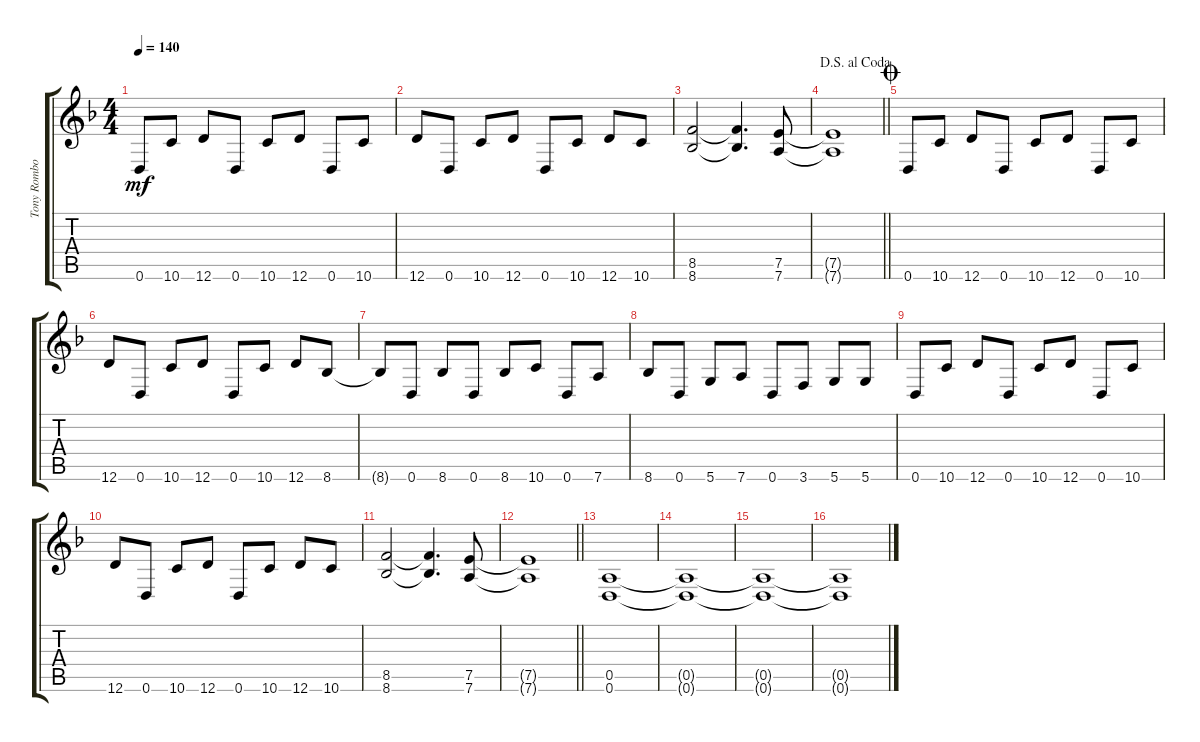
\track ("Tony Rombola" "Tony Rombo") {instrument distortionguitar}
\staff {score tabs}
\tuning (E4 B3 G3 D3 A2 D2) {hide}
\ts (4 4)
\tempo 140
\clef g2
\ks f
0.6.8{dy mf} 10.6.8 12.6.8 0.6.8 10.6.8 12.6.8 0.6.8 10.6.8 |
12.6.8 0.6.8 10.6.8 12.6.8 0.6.8 10.6.8 12.6.8 10.6.8 |
(8.5 8.6).2 (8.5{t} 8.6{t}).4{d} (7.5 7.6).8 |
\jump dalsegnoalcoda
\barLineRight lightlight
(7.5{t} 7.6{t}).1 |
\jump coda
0.6.8 10.6.8 12.6.8 0.6.8 10.6.8 12.6.8 0.6.8 10.6.8 |
12.6.8 0.6.8 10.6.8 12.6.8 0.6.8 10.6.8 12.6.8 8.6.8 |
8.6{t}.8 0.6.8 8.6.8 0.6.8 8.6.8 10.6.8 0.6.8 7.6.8 |
8.6.8 0.6.8 5.6.8 7.6.8 0.6.8 3.6.8 5.6.8 5.6.8 |
0.6.8 10.6.8 12.6.8 0.6.8 10.6.8 12.6.8 0.6.8 10.6.8 |
12.6.8 0.6.8 10.6.8 12.6.8 0.6.8 10.6.8 12.6.8 10.6.8 |
(8.5 8.6).2 (8.5{t} 8.6{t}).4{d} (7.5 7.6).8 |
\barLineRight lightlight
(7.5{t} 7.6{t}).1 |
(0.5 0.6).1 |
(0.5{t} 0.6{t}).1 |
(0.5{t} 0.6{t}).1 |
(0.5{t} 0.6{t}).1
